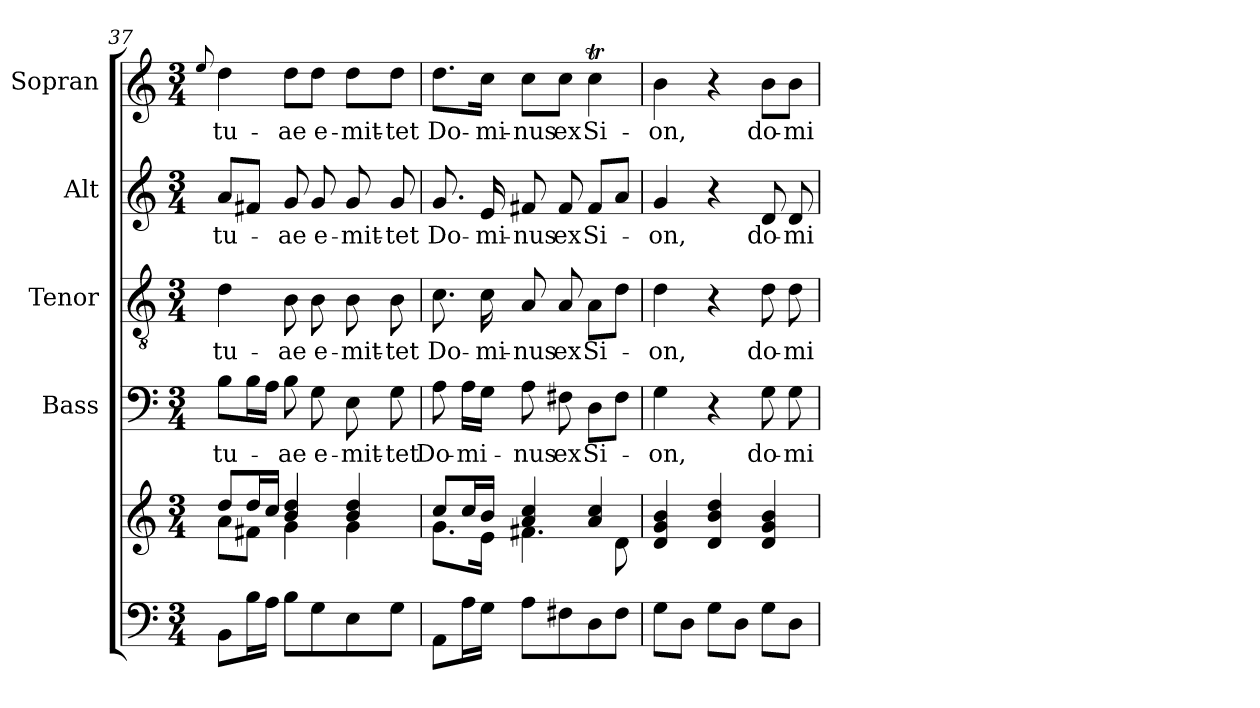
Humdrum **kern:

**kern	**kern	**kern	**text	**kern	**text	**kern	**text	**kern	**text
*part5	*part5	*part4	*part4	*part3	*part3	*part2	*part2	*part1	*part1
*staff6	*staff5	*staff4	*staff4	*staff3	*staff3	*staff2	*staff2	*staff1	*staff1
*	*	*I"Bass	*	*I"Tenor	*	*I"Alt	*	*I"Sopran	*
*	*	*I'B.	*	*I'T.	*	*I'A.	*	*I'S.	*
*clefF4	*clefG2	*clefF4	*	*clefGv2	*	*clefG2	*	*clefG2	*
*k[]	*k[]	*k[]	*	*k[]	*	*k[]	*	*k[]	*
*C:	*C:	*C:	*	*C:	*	*C:	*	*C:	*
*M3/4	*M3/4	*M3/4	*	*M3/4	*	*M3/4	*	*M3/4	*
=37	=37	=37	=37	=37	=37	=37	=37	=37	=37
.	.	.	.	.	.	.	.	8qqee/	.
*	*^	*	*	*	*	*	*	*	*
!	!	!	!	!LO:LY:b	!	!LO:LY:b	!	!LO:LY:b	!	!LO:LY:b
8BB\L	8dd/L	8a\L	8B\L	tu-	4d\	tu-	8a/L	tu-	4dd\	tu-
16B\L	16dd/L	8f#X\J	16B\L	.	.	.	8f#X/J	.	.	.
16A\JJ	16cc/JJ	.	16A\JJ	.	.	.	.	.	.	.
!	!	!	!	!LO:LY:b	!	!LO:LY:b	!	!LO:LY:b	!	!LO:LY:b
8B\L	4b/ 4dd/	4g\	8B\	-ae	8B\	-ae	8g/	-ae	8dd\L	-ae
!	!	!	!	!LO:LY:b	!	!LO:LY:b	!	!LO:LY:b	!	!LO:LY:b
8G\	.	.	8G\	e-	8B\	e-	8g/	e-	8dd\J	e-
!	!	!	!	!LO:LY:b	!	!LO:LY:b	!	!LO:LY:b	!	!LO:LY:b
8E\	4b/ 4dd/	4g\	8E\	-mit-	8B\	-mit-	8g/	-mit-	8dd\L	-mit-
!	!	!	!	!LO:LY:b	!	!LO:LY:b	!	!LO:LY:b	!	!LO:LY:b
8G\J	.	.	8G\	-tet	8B\	-tet	8g/	-tet	8dd\J	-tet
!!LO:LB:g=z
=38	=38	=38	=38	=38	=38	=38	=38	=38	=38	=38
!	!	!	!	!LO:LY:b	!	!LO:LY:b	!	!LO:LY:b	!	!LO:LY:b
8AA\L	8cc/L	8.g\L	8A\	Do-	8.c\	Do-	8.g/	Do-	8.dd\L	Do-
!	!	!	!	!LO:LY:b	!	!	!	!	!	!
16A\L	16cc/L	.	16A\LL	-mi-	.	.	.	.	.	.
!	!	!	!	!	!	!LO:LY:b	!	!LO:LY:b	!	!LO:LY:b
16G\JJ	16b/JJ	16e\Jk	16G\JJ	.	16c\	-mi-	16e/	-mi-	16cc\Jk	-mi-
!	!	!	!	!LO:LY:b	!	!LO:LY:b	!	!LO:LY:b	!	!LO:LY:b
8A\L	4a/ 4cc/	4.f#X\	8A\	-nus	8A/	-nus	8f#X/	-nus	8cc\L	-nus
!	!	!	!	!LO:LY:b	!	!LO:LY:b	!	!LO:LY:b	!	!LO:LY:b
8F#X\	.	.	8F#X\	ex	8A/	ex	8f#/	ex	8cc\J	ex
!	!	!	!	!LO:LY:b	!	!LO:LY:b	!	!LO:LY:b	!	!LO:LY:b
8D\	4a/ 4cc/	.	8D\L	Si-	8A\L	Si-	8f#/L	Si-	4ccT\	Si-
8F#\J	.	8d\	8F#\J	.	8d\J	.	8a/J	.	.	.
=39	=39	=39	=39	=39	=39	=39	=39	=39	=39	=39
!	!	!	!	!LO:LY:b	!	!LO:LY:b	!	!LO:LY:b	!	!LO:LY:b
*	*v	*v	*	*	*	*	*	*	*	*
8G\L	4d/ 4g/ 4b/	4G\	-on,	4d\	-on,	4g/	-on,	4b\	-on,
8D\J	.	.	.	.	.	.	.	.	.
8G\L	4d/ 4b/ 4dd/	4r	.	4r	.	4r	.	4r	.
8D\J	.	.	.	.	.	.	.	.	.
!	!	!	!LO:LY:b	!	!LO:LY:b	!	!LO:LY:b	!	!LO:LY:b
8G\L	4d/ 4g/ 4b/	8G\	do-	8d\	do-	8d/	do-	8b\L	do-
!	!	!	!LO:LY:b	!	!LO:LY:b	!	!LO:LY:b	!	!LO:LY:b
8D\J	.	8G\	-mi-	8d\	-mi-	8d/	-mi-	8b\J	-mi-
=	=	=	=	=	=	=	=	=	=
*-	*-	*-	*-	*-	*-	*-	*-	*-	*-
